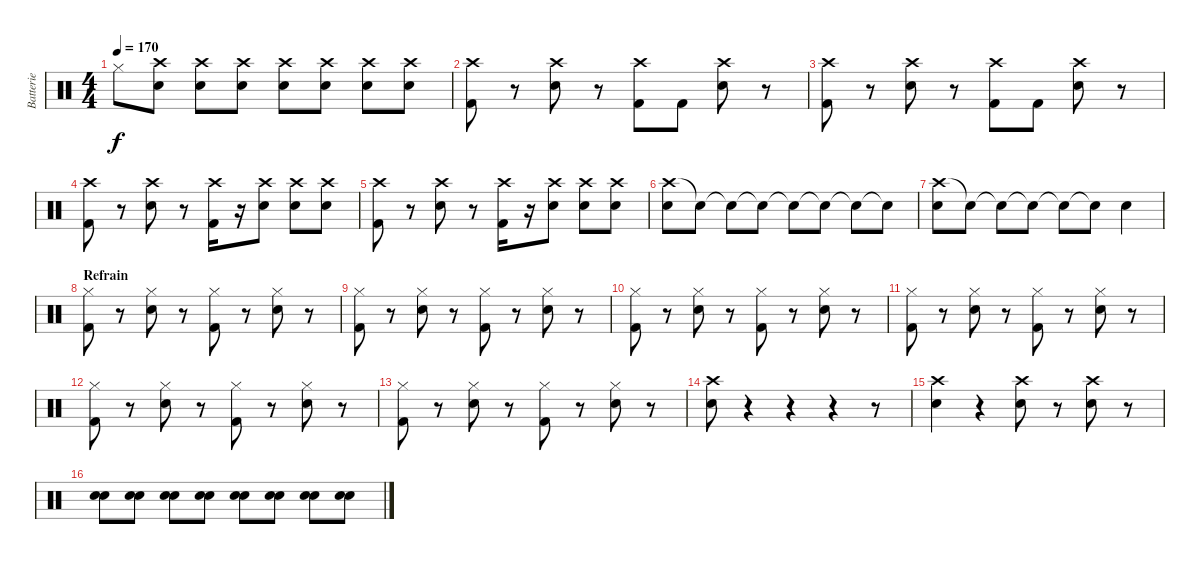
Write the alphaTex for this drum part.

\track ("Batterie" "Batterie") {instrument percussion}
\staff {score}
\articulation defaults
\ts (4 4)
\tempo 170
\clef neutral
\ks c "Hi-Hat (closed)".8{dy f}
("Crash high (hit)" "Snare (hit) 2").8 ("Crash high (hit)" "Snare (hit) 2").8 ("Crash high (hit)" "Snare (hit) 2").8 ("Crash high (hit)" "Snare (hit) 2").8 ("Crash high (hit)" "Snare (hit) 2").8 ("Crash high (hit)" "Snare (hit) 2").8 ("Crash high (hit)" "Snare (hit) 2").8 |
("Crash high (hit)" "Kick (hit) 2").8 r.8 ("Crash high (hit)" "Snare (hit) 2").8 r.8 ("Crash high (hit)" "Kick (hit) 2").8 "Kick (hit) 2".8 ("Crash high (hit)" "Snare (hit) 2").8 r.8 |
("Crash high (hit)" "Kick (hit) 2").8 r.8 ("Crash high (hit)" "Snare (hit) 2").8 r.8 ("Crash high (hit)" "Kick (hit) 2").8 "Kick (hit) 2".8 ("Crash high (hit)" "Snare (hit) 2").8 r.8 |
("Crash high (hit)" "Kick (hit) 2").8 r.8 ("Crash high (hit)" "Snare (hit) 2").8 r.8 ("Crash high (hit)" "Kick (hit) 2").16 r.16 ("Crash high (hit)" "Snare (hit) 2").8 ("Crash high (hit)" "Snare (hit) 2").8 ("Crash high (hit)" "Snare (hit) 2").8 |
("Crash high (hit)" "Kick (hit) 2").8 r.8 ("Crash high (hit)" "Snare (hit) 2").8 r.8 ("Crash high (hit)" "Kick (hit) 2").16 r.16 ("Crash high (hit)" "Snare (hit) 2").8 ("Crash high (hit)" "Snare (hit) 2").8 ("Crash high (hit)" "Snare (hit) 2").8 |
("Crash high (hit)" "Snare (hit) 2").8 "Snare (hit)"{t}.8 "Snare (hit)"{t}.8 "Snare (hit)"{t}.8 "Snare (hit)"{t}.8 "Snare (hit)"{t}.8 "Snare (hit)"{t}.8 "Snare (hit)"{t}.8 |
("Crash high (hit)" "Snare (hit) 2").8 "Snare (hit)"{t}.8 "Snare (hit)"{t}.8 "Snare (hit)"{t}.8 "Snare (hit)"{t}.8 "Snare (hit)"{t}.8 "Snare (hit) 2".4 |
\section ("" "Refrain")
("Hi-Hat (closed)" "Kick (hit) 2").8 r.8 ("Hi-Hat (closed)" "Snare (hit) 2").8 r.8 ("Hi-Hat (closed)" "Kick (hit) 2").8 r.8 ("Hi-Hat (closed)" "Snare (hit) 2").8 r.8 |
("Hi-Hat (closed)" "Kick (hit) 2").8 r.8 ("Hi-Hat (closed)" "Snare (hit) 2").8 r.8 ("Hi-Hat (closed)" "Kick (hit) 2").8 r.8 ("Hi-Hat (closed)" "Snare (hit) 2").8 r.8 |
("Hi-Hat (closed)" "Kick (hit) 2").8 r.8 ("Hi-Hat (closed)" "Snare (hit) 2").8 r.8 ("Hi-Hat (closed)" "Kick (hit) 2").8 r.8 ("Hi-Hat (closed)" "Snare (hit) 2").8 r.8 |
("Hi-Hat (closed)" "Kick (hit) 2").8 r.8 ("Hi-Hat (closed)" "Snare (hit) 2").8 r.8 ("Hi-Hat (closed)" "Kick (hit) 2").8 r.8 ("Hi-Hat (closed)" "Snare (hit) 2").8 r.8 |
("Hi-Hat (closed)" "Kick (hit) 2").8 r.8 ("Hi-Hat (closed)" "Snare (hit) 2").8 r.8 ("Hi-Hat (closed)" "Kick (hit) 2").8 r.8 ("Hi-Hat (closed)" "Snare (hit) 2").8 r.8 |
("Hi-Hat (closed)" "Kick (hit) 2").8 r.8 ("Hi-Hat (closed)" "Snare (hit) 2").8 r.8 ("Hi-Hat (closed)" "Kick (hit) 2").8 r.8 ("Hi-Hat (closed)" "Snare (hit) 2").8 r.8 |
("Crash high (hit)" "Snare (hit) 2").8 r.4 r.4 r.4 r.8 |
("Crash high (hit)" "Snare (hit) 2").4 r.4 ("Crash high (hit)" "Snare (hit) 2").8 r.8 ("Crash high (hit)" "Snare (hit) 2").8 r.8{volume 0} |
("Snare (hit) 2" "Snare (hit) 2").8{volume 16} ("Snare (hit) 2" "Snare (hit) 2").8 ("Snare (hit) 2" "Snare (hit) 2").8 ("Snare (hit) 2" "Snare (hit) 2").8 ("Snare (hit) 2" "Snare (hit) 2").8 ("Snare (hit) 2" "Snare (hit) 2").8 ("Snare (hit) 2" "Snare (hit) 2").8 ("Snare (hit) 2" "Snare (hit) 2").8
